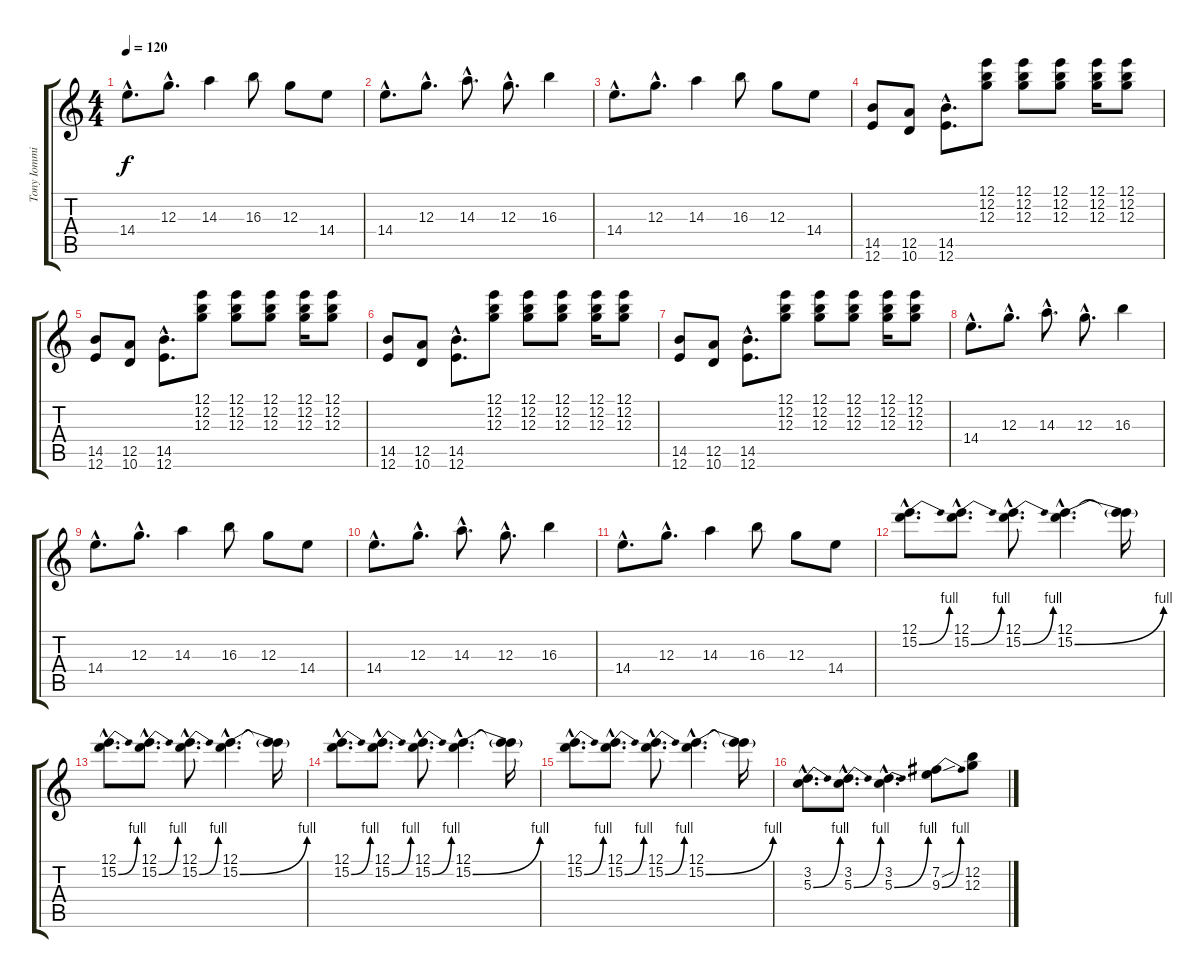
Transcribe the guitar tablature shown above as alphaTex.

\track ("Tony Iommi" "Tony Iommi") {instrument overdrivenguitar}
\staff {score tabs}
\tuning (E4 B3 G3 D3 A2 E2) {hide}
\ts (4 4)
\tempo 120
\clef g2
\ks c
14.4{hac}.8{d dy f} 12.3{hac}.8{d} 14.3.4 16.3.8 12.3.8 14.4.8 |
14.4{hac}.8{d} 12.3{hac}.8{d} 14.3{hac}.8{d} 12.3{hac}.8{d} 16.3.4 |
14.4{hac}.8{d} 12.3{hac}.8{d} 14.3.4 16.3.8 12.3.8 14.4.8 |
(14.5 12.6).8 (12.5 10.6).8 (14.5{hac} 12.6{hac}).8{d} (12.1 12.2 12.3).8 (12.1 12.2 12.3).8 (12.1 12.2 12.3).8 (12.1 12.2 12.3).16 (12.1 12.2 12.3).8 |
(14.5 12.6).8 (12.5 10.6).8 (14.5{hac} 12.6{hac}).8{d} (12.1 12.2 12.3).8 (12.1 12.2 12.3).8 (12.1 12.2 12.3).8 (12.1 12.2 12.3).16 (12.1 12.2 12.3).8 |
(14.5 12.6).8 (12.5 10.6).8 (14.5{hac} 12.6{hac}).8{d} (12.1 12.2 12.3).8 (12.1 12.2 12.3).8 (12.1 12.2 12.3).8 (12.1 12.2 12.3).16 (12.1 12.2 12.3).8 |
(14.5 12.6).8 (12.5 10.6).8 (14.5{hac} 12.6{hac}).8{d} (12.1 12.2 12.3).8 (12.1 12.2 12.3).8 (12.1 12.2 12.3).8 (12.1 12.2 12.3).16 (12.1 12.2 12.3).8 |
14.4{hac}.8{d} 12.3{hac}.8{d} 14.3{hac}.8{d} 12.3{hac}.8{d} 16.3.4 |
14.4{hac}.8{d} 12.3{hac}.8{d} 14.3.4 16.3.8 12.3.8 14.4.8 |
14.4{hac}.8{d} 12.3{hac}.8{d} 14.3{hac}.8{d} 12.3{hac}.8{d} 16.3.4 |
14.4{hac}.8{d} 12.3{hac}.8{d} 14.3.4 16.3.8 12.3.8 14.4.8 |
(12.1{hac} 15.2{be (bend 0 0 60 4) hac}).8{d} (12.1{hac} 15.2{be (bend 0 0 60 4) hac}).8{d} (12.1{hac} 15.2{be (bend 0 0 60 4) hac}).8{d} (12.1{hac} 15.2{be (bend 0 0 60 4) hac}).4{d} (12.1{t} 15.2{t}).16 |
(12.1{hac} 15.2{be (bend 0 0 60 4) hac}).8{d} (12.1{hac} 15.2{be (bend 0 0 60 4) hac}).8{d} (12.1{hac} 15.2{be (bend 0 0 60 4) hac}).8{d} (12.1{hac} 15.2{be (bend 0 0 60 4) hac}).4{d} (12.1{t} 15.2{t}).16 |
(12.1{hac} 15.2{be (bend 0 0 60 4) hac}).8{d} (12.1{hac} 15.2{be (bend 0 0 60 4) hac}).8{d} (12.1{hac} 15.2{be (bend 0 0 60 4) hac}).8{d} (12.1{hac} 15.2{be (bend 0 0 60 4) hac}).4{d} (12.1{t} 15.2{t}).16 |
(12.1{hac} 15.2{be (bend 0 0 60 4) hac}).8{d} (12.1{hac} 15.2{be (bend 0 0 60 4) hac}).8{d} (12.1{hac} 15.2{be (bend 0 0 60 4) hac}).8{d} (12.1{hac} 15.2{be (bend 0 0 60 4) hac}).4{d} (12.1{t} 15.2{t}).16 |
(3.2{hac} 5.3{be (bend 0 0 60 4) hac}).8{d} (3.2{hac} 5.3{be (bend 0 0 60 4) hac}).8{d} (3.2{hac} 5.3{be (bend 0 0 60 4) hac}).4{d} (7.2{sou} 9.3{be (bend 0 0 60 4)}).8 (12.2{ss} 12.3{ss}).8
